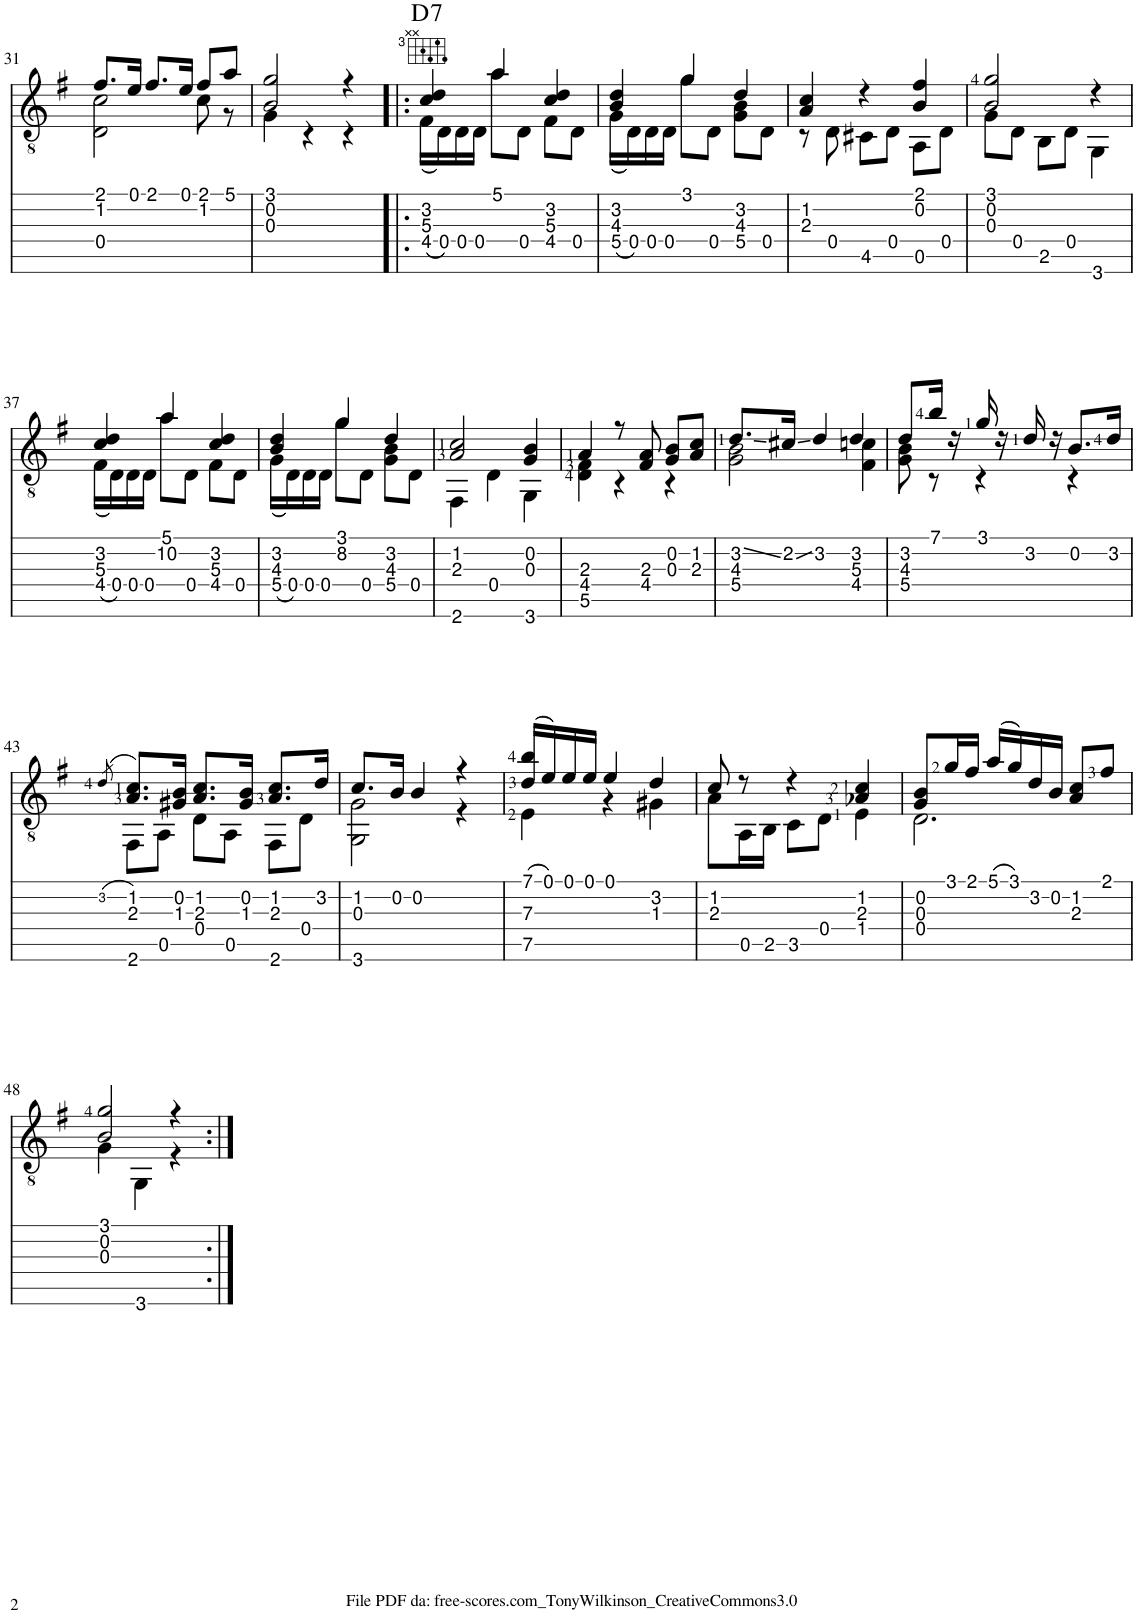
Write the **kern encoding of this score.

**kern	**kern	**harte
*part1	*part1	*part1
*staff2	*staff1	*
*I"Guitar	*	*
*I'Guit.	*	*
!!LO:PB:g=z
*	*clefGv2	*
*k[f#]	*k[f#]	*
*M3/4	*M3/4	*
=31	=31	=31
*^	*^	*
8.f#L	2D 2c	8.f#/L	2D\ 2c\	.
16eJk	.	16e/Jk	.	.
8.f#L	.	8.f#/L	.	.
16eJk	.	16e/Jk	.	.
8f#L	8c	8f#/L	8c\	.
8aJ	8r	8a/J	8r	.
=32	=32	=32	=32	=32
2B 2g	4G	2B/ 2g/	4G\	.
.	4r	.	4r	.
4r	4r	4r	4r	.
=33!|:	=33!|:	=33!|:	=33!|:	=33!|:
!	!	!	!	!LO:H:kt=7
4c 4d	16F#LL	4c/ 4d/	(16F#\LL	D:7
.	16DJ	.	16D\)	.
.	16DL	.	16D\	.
.	16DJJ	.	16D\JJ	.
4a	8aL	4a/	8a\L	.
.	8DJ	.	8D\J	.
4c 4d	8F#L	4c/ 4d/	8F#\L	.
.	8DJ	.	8D\J	.
=34	=34	=34	=34	=34
4B 4d	16GLL	4B/ 4d/	(16G\LL	.
.	16DJ	.	16D\)	.
.	16DL	.	16D\	.
.	16DJJ	.	16D\JJ	.
4g	8gL	4g/	8g\L	.
.	8DJ	.	8D\J	.
4d	8G\ 8B\L	4d/	8G\ 8B\L	.
.	8DJ	.	8D\J	.
=35	=35	=35	=35	=35
4A 4c	8r	4A/ 4c/	8r	.
.	8D	.	8D\	.
4r	8C#L	4r	8C#X\L	.
.	8DJ	.	8D\J	.
4B 4f#	8AAL	4B/ 4f#/	8AA\L	.
.	8DJ	.	8D\J	.
=36	=36	=36	=36	=36
2B 2g	8GL	2B/ 2g/	8G\L	.
.	8DJ	.	8D\J	.
.	8BBL	.	8BB\L	.
.	8DJ	.	8D\J	.
4r	4GG	4r	4GG\	.
!!LO:LB:g=z	!!
=37	=37	=37	=37	=37
4c 4d	16F#LL	4c/ 4d/	(16F#\LL	.
.	16DJ	.	16D\)	.
.	16DL	.	16D\	.
.	16DJJ	.	16D\JJ	.
4a	8aL	4a/	8a\L	.
.	8DJ	.	8D\J	.
4c 4d	8F#L	4c/ 4d/	8F#\L	.
.	8DJ	.	8D\J	.
=38	=38	=38	=38	=38
4B 4d	16GLL	4B/ 4d/	(16G\LL	.
.	16DJ	.	16D\)	.
.	16DL	.	16D\	.
.	16DJJ	.	16D\JJ	.
4g	8gL	4g/	8g\L	.
.	8DJ	.	8D\J	.
4d	8G\ 8B\L	4d/	8G\ 8B\L	.
.	8DJ	.	8D\J	.
=39	=39	=39	=39	=39
2A 2c	4FF#	2A/ 2c/	4FF#\	.
.	4D	.	4D\	.
4G 4B	4GG	4G/ 4B/	4GG\	.
=40	=40	=40	=40	=40
4A	4D 4F#	4A/	4D\ 4F#\	.
8r	4r	8r	4r	.
8F# 8A	.	8F#/ 8A/	.	.
8G\ 8B\L	4r	8G/ 8B/L	4r	.
8A\ 8c\J	.	8A/ 8c/J	.	.
=41	=41	=41	=41	=41
8.dL	2G 2B	8.d/L	2G\ 2B\	.
16c#XJk	.	16c#X/Jk	.	.
4d	.	4d/	.	.
4d	4F# 4cn	4d/	4F#\ 4cn\	.
=42	=42	=42	=42	=42
8dL	8G 8B	8d/L	8G\ 8B\	.
16bJk	8r	16b/Jk	8r	.
16r	.	16r	.	.
16g	4r	16g/	4r	.
16r	.	16r	.	.
16d	.	16d/	.	.
16r	.	16r	.	.
8.BL	4r	8.B/L	4r	.
16dJk	.	16d/Jk	.	.
!!LO:LB:g=z	!!
=43	=43	=43	=43	=43
qd	.	(8qd/	.	.
8.A\ 8.c\L	8FF#L	8.A/ 8.c/L)	8FF#\L	.
.	8AAJ	.	8AA\J	.
16G#X\ 16B\Jk	.	16G#X/ 16B/Jk	.	.
8.A\ 8.c\L	8DL	8.A/ 8.c/L	8D\L	.
.	8AAJ	.	8AA\J	.
16G#\ 16B\Jk	.	16G#/ 16B/Jk	.	.
8.A\ 8.c\L	8FF#L	8.A/ 8.c/L	8FF#\L	.
.	8DJ	.	8D\J	.
16dJk	.	16d/Jk	.	.
=44	=44	=44	=44	=44
8.cL	2GG 2G	8.c/L	2GG\ 2G\	.
16BJk	.	16B/Jk	.	.
4B	.	4B/	.	.
4r	4r	4r	4r	.
=45	=45	=45	=45	=45
16d\ 16b\LL	4E	(16d/ 16b/LL	4E\	.
16eJ	.	16e/)	.	.
16eL	.	16e/	.	.
16eJJ	.	16e/JJ	.	.
4e	4r	4e/	4r	.
4d	4G#	4d/	4G#X\	.
=46	=46	=46	=46	=46
8c	8AL	8c/	8A\L	.
8r	16AAL	8r	16AA\L	.
.	16BBJJ	.	16BB\JJ	.
4r	8CL	4r	8C\L	.
.	8DJ	.	8D\J	.
4A 4c	4E-	4A/ 4c/	4E-X\	.
=47	=47	=47	=47	=47
8G\ 8B\L	2.D	8G/ 8B/L	2.D\	.
16gL	.	16g/L	.	.
16f#JJ	.	16f#/JJ	.	.
16aLL	.	(16a/LL	.	.
16gJ	.	16g/)	.	.
16dL	.	16d/	.	.
16BJJ	.	16B/JJ	.	.
8A\ 8c\L	.	8A/ 8c/L	.	.
8f#J	.	8f#/J	.	.
!!LO:LB:g=z	!!
=48	=48	=48	=48	=48
2B 2g	4G	2B/ 2g/	4G\	.
.	4GG	.	4GG\	.
4r	4r	4r	4r	.
*v	*v	*	*	*
*	*v	*v	*
=:|!	=:|!	=:|!
*-	*-	*-
